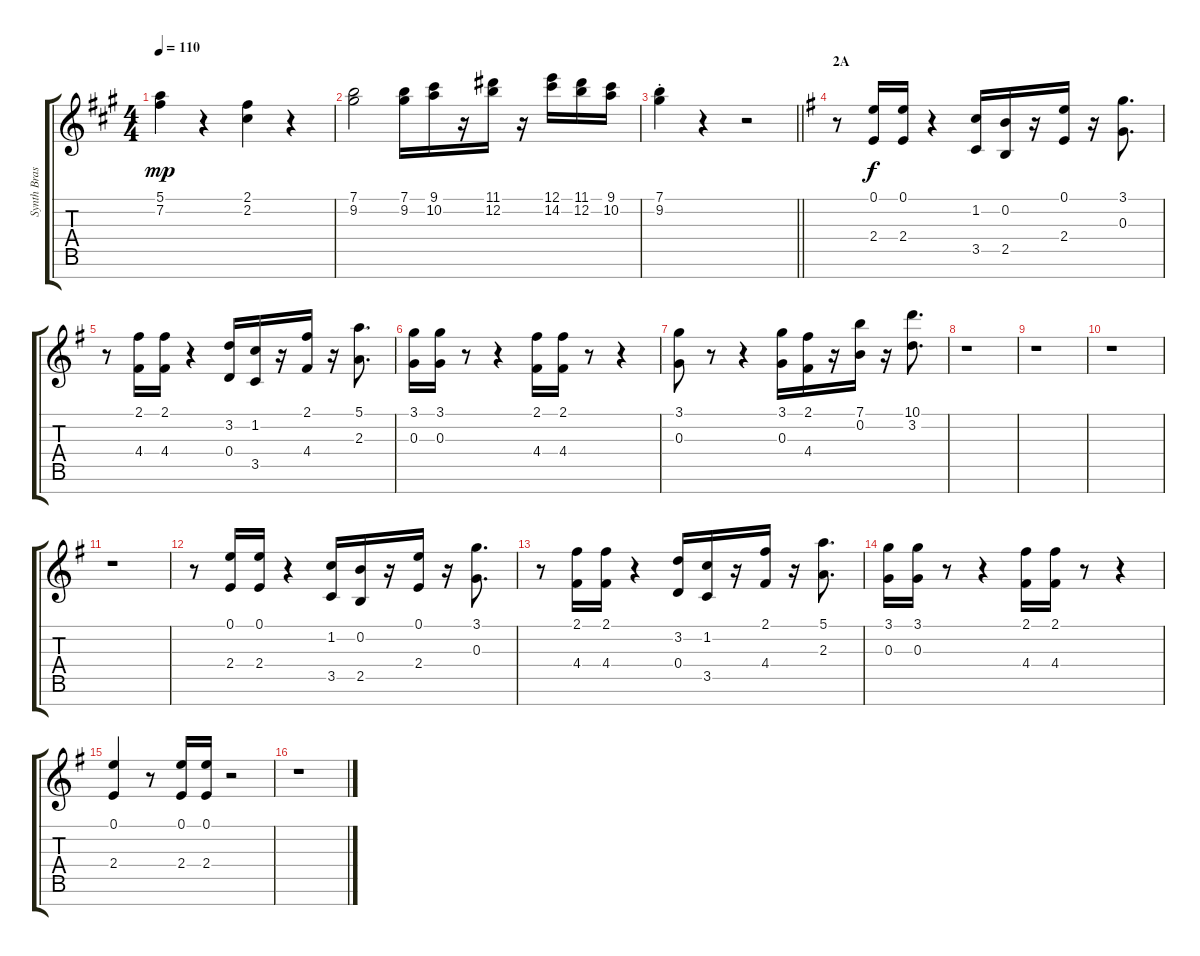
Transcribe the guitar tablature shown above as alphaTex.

\track ("Synth Brass" "Synth Bras") {instrument brasssection}
\staff {score tabs}
\tuning (E5 B4 G4 D4 A3 E3 B2) {hide}
\ts (4 4)
\tempo 110
\clef g2
\ks a
(5.1 7.2).4{dy mp} r.4 (2.1 2.2).4 r.4 |
(7.1 9.2).2 (7.1 9.2).16 (9.1 10.2).16 r.16 (11.1 12.2).16 r.16 (12.1 14.2).16 (11.1 12.2).16 (9.1 10.2).16 |
\barLineRight lightlight
(7.1{st} 9.2{st}).4 r.4 r.2 |
\section ("" "2A")
\ks g
r.8 (0.1 2.4).16{dy f} (0.1 2.4).16 r.4 (1.2 3.5).16 (0.2 2.5).16 r.16 (0.1 2.4).16 r.16 (3.1 0.3).8{d} |
r.8 (2.1 4.4).16 (2.1 4.4).16 r.4 (3.2 0.4).16 (1.2 3.5).16 r.16 (2.1 4.4).16 r.16 (5.1 2.3).8{d} |
(3.1 0.3).16 (3.1 0.3).16 r.8 r.4 (2.1 4.4).16 (2.1 4.4).16 r.8 r.4 |
(3.1 0.3).8 r.8 r.4 (3.1 0.3).16 (2.1 4.4).16 r.16 (7.1 0.2).16 r.16 (10.1 3.2).8{d} |
r.1 |
r.1 |
r.1 |
r.1 |
r.8 (0.1 2.4).16 (0.1 2.4).16 r.4 (1.2 3.5).16 (0.2 2.5).16 r.16 (0.1 2.4).16 r.16 (3.1 0.3).8{d} |
r.8 (2.1 4.4).16 (2.1 4.4).16 r.4 (3.2 0.4).16 (1.2 3.5).16 r.16 (2.1 4.4).16 r.16 (5.1 2.3).8{d} |
(3.1 0.3).16 (3.1 0.3).16 r.8 r.4 (2.1 4.4).16 (2.1 4.4).16 r.8 r.4 |
(0.1 2.4).4 r.8 (0.1 2.4).16 (0.1 2.4).16 r.2 |
r.1
